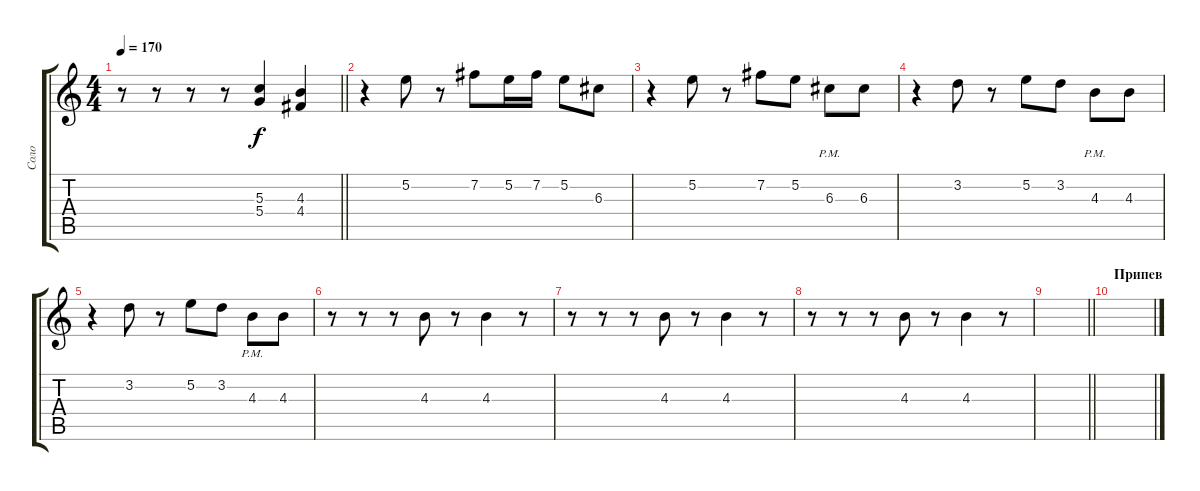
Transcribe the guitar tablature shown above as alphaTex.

\track ("Соло" "Соло") {instrument overdrivenguitar}
\staff {score tabs}
\tuning (E4 B3 G3 D3 A2 E2) {hide}
\ts (4 4)
\tempo 170
\clef g2
\barLineRight lightlight
\ks c
r.8{dy f} r.8 r.8 r.8 (5.3 5.4).4 (4.3 4.4).4 |
\section ("" " ")
r.4 5.2.8 r.8 7.2.8 5.2.16 7.2.16 5.2.8 6.3.8 |
r.4 5.2.8 r.8 7.2.8 5.2.8 6.3{pm}.8 6.3.8 |
r.4 3.2.8 r.8 5.2.8 3.2.8 4.3{pm}.8 4.3.8 |
r.4 3.2.8 r.8 5.2.8 3.2.8 4.3{pm}.8 4.3.8 |
r.8 r.8 r.8 4.3.8 r.8 4.3.4 r.8 |
r.8 r.8 r.8 4.3.8 r.8 4.3.4 r.8 |
r.8 r.8 r.8 4.3.8 r.8 4.3.4 r.8 |
\barLineRight lightlight
|
\section ("" "Припев")
